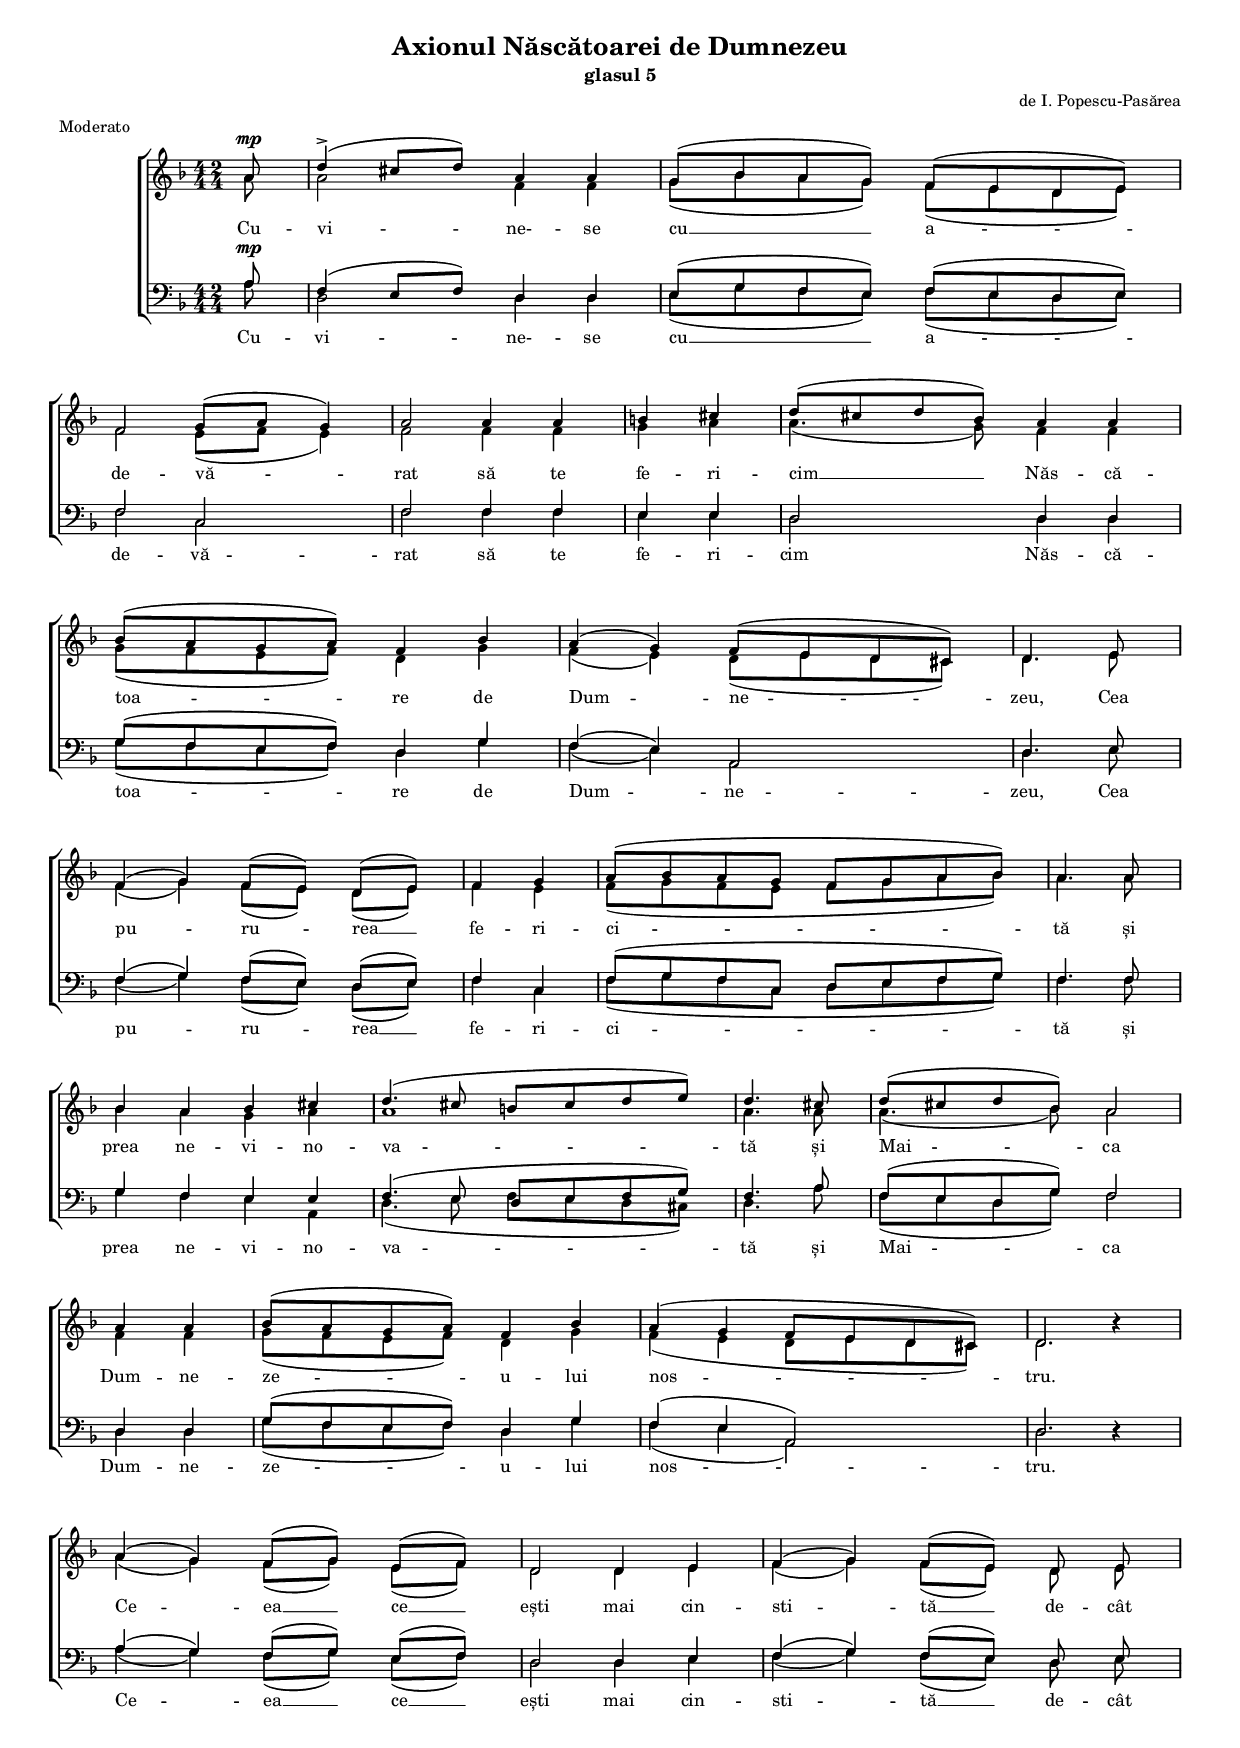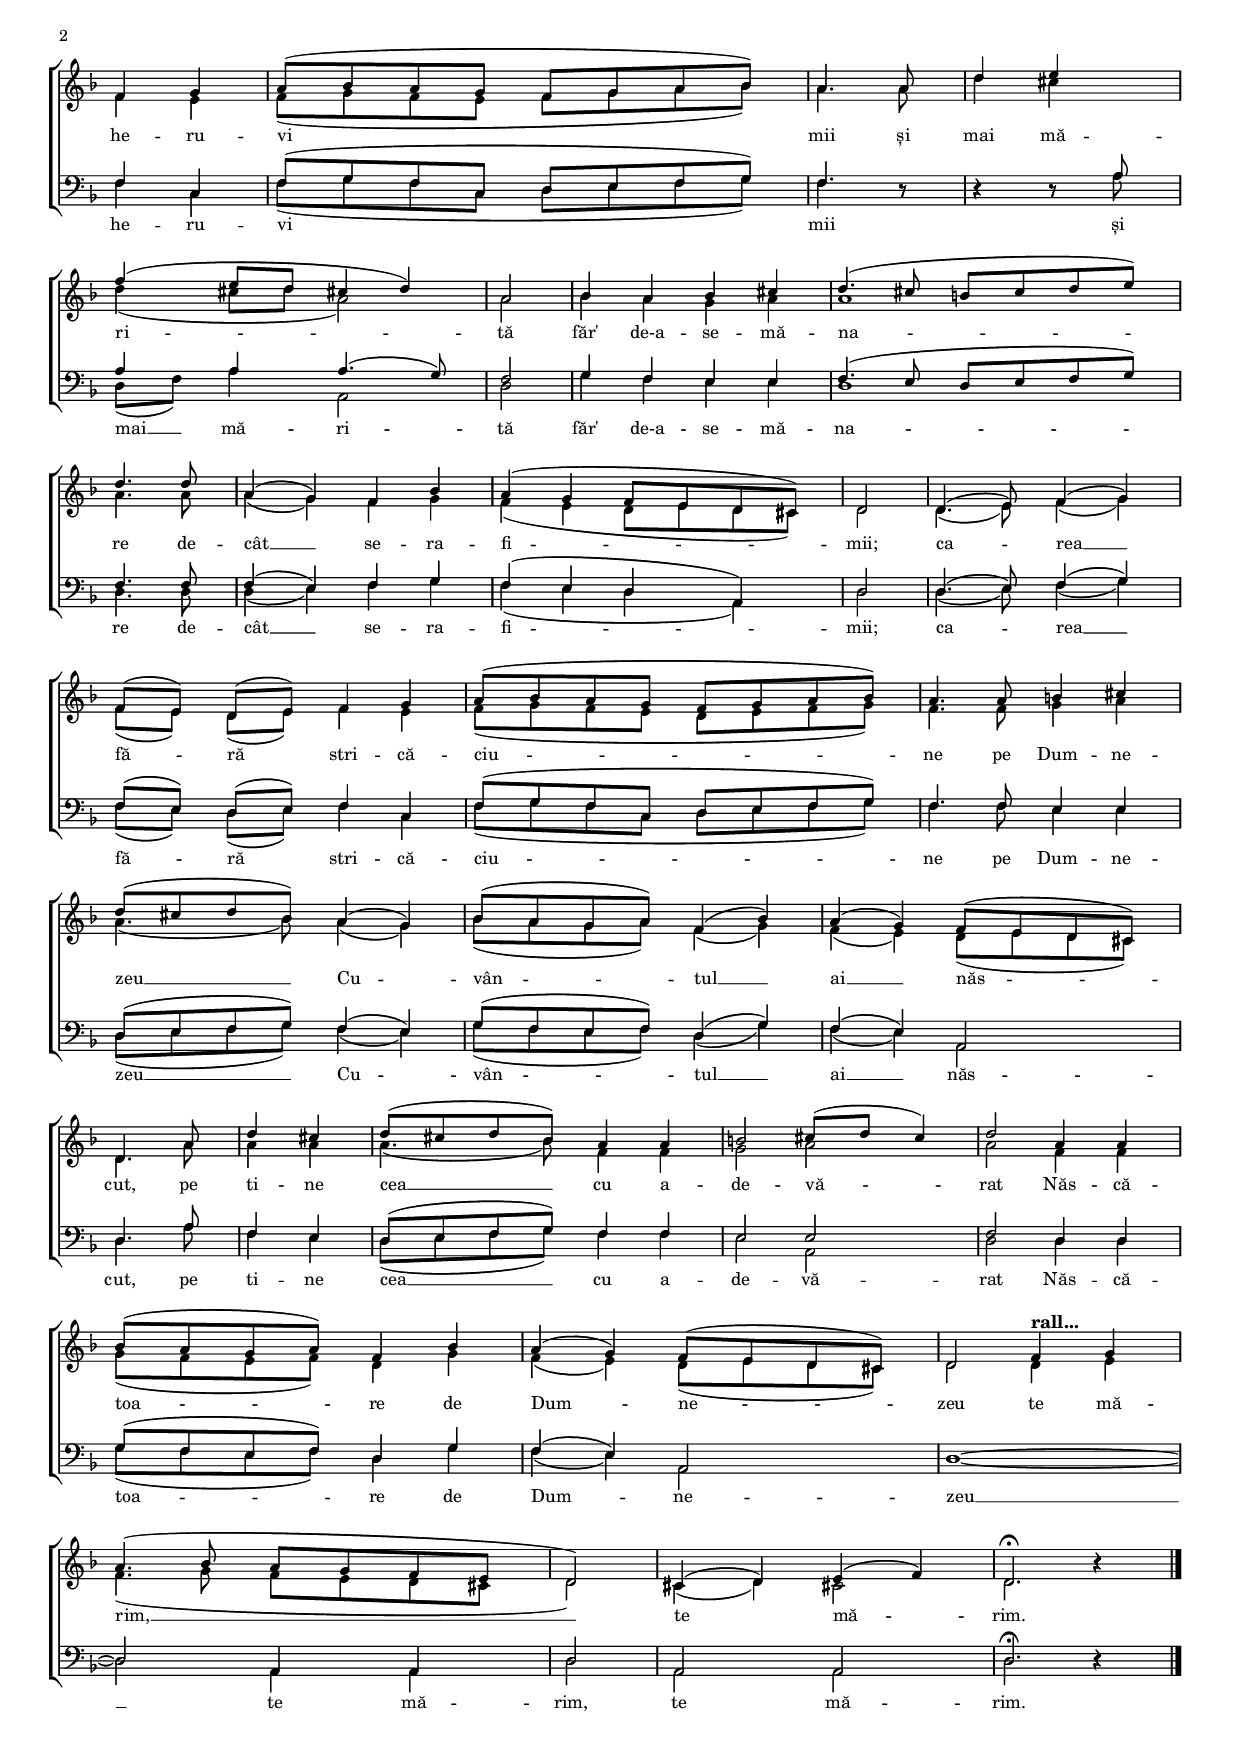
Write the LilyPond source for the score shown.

\version "2.19.80"
\include "defines.ly"
midiTempo = 
  \midi {
    \tempo 4 = 90
    }


\include "preamble.ly"

\header {
  title = "Axionul Născătoarei de Dumnezeu"
  subtitle = "glasul 5"
  composer = "de I. Popescu-Pasărea"
  meter = "Moderato"
}

global = {
  \globalPreamble
  \key d \minor
  \override Staff.TimeSignature.stencil = #ly:text-interface::print
  \override Staff.TimeSignature.text = #mixedTimeSigMarkup
  \time 2/4
}

womenWords = \lyricmode {
  Cu -- vi -- ne- -- se cu __ a -- de -- vă -- rat
  să te fe -- ri -- cim __ Năs -- că -- toa -- re de Dum -- ne -- zeu,
  Cea pu -- ru -- rea __ fe -- ri -- ci -- tă
  și prea ne -- vi -- no -- va -- tă
  și Mai -- ca Dum -- ne -- ze -- u -- lui nos -- tru.
  Ce -- ea __ ce __ ești mai cin -- sti -- tă __ de -- cât he -- ru -- vi mii
  și mai mă -- ri -- tă făr' de-a -- se -- mă -- na -- re
  de -- cât __ se -- ra -- fi -- mii;
  ca -- rea __ fă -- ră stri -- că -- ciu -- ne
  pe Dum -- ne -- zeu __ Cu -- vân -- tul __ ai __ năs -- cut,
  pe ti -- ne cea __ cu a -- de -- vă -- rat
  Năs -- că -- toa -- re de Dum -- ne -- zeu
  te mă -- rim, __ te mă -- rim.
}

menWords = \lyricmode {
  Cu -- vi -- ne- -- se cu __ a -- de -- vă -- rat
  să te fe -- ri -- cim Năs -- că -- toa -- re de Dum -- ne -- zeu,
  Cea pu -- ru -- rea __ fe -- ri -- ci -- tă
  și prea ne -- vi -- no -- va -- tă
  și Mai -- ca Dum -- ne -- ze -- u -- lui nos -- tru.
  Ce -- ea __ ce __ ești mai cin -- sti -- tă __ de -- cât he -- ru -- vi mii
  și mai __ mă -- ri -- tă făr' de-a -- se -- mă -- na -- re
  de -- cât __ se -- ra -- fi -- mii;
  ca -- rea __ fă -- ră stri -- că -- ciu -- ne
  pe Dum -- ne -- zeu __ Cu -- vân -- tul __ ai __ năs -- cut,
  pe ti -- ne cea __ cu a -- de -- vă -- rat
  Năs -- că -- toa -- re de Dum -- ne -- zeu __
  te mă -- rim, te mă -- rim.
}

sopMusic = \relative c' {
  \cadenzaOn
  \accidentalStyle forget

  % Cuvine-se cu adevărat
  a'8^\mp \bar "|"
  d4(^\accent cis8[ d8)] a4 a4 \bar "|"
  g8([ bes8 a8 g8)] f8([ e8 d8 e8)] \bar "|"
  f2 g8([ a8] g4) \bar "|"
  a2

  % să te fericim Născătoare de Dumnezeu
  a4 a4 \bar "|"
  b4 cis4 \bar "|"
  d8([ cis8 d8 bes)] a4 a4 \bar "|"
  bes8([ a8 g8 a8)] f4 bes4 \bar "|"
  a4( g4) f8([ e8 d8 cis8)] \bar "|"
  d4.

  % cea pururea fericită
  e8 \bar "|"
  f4( g4) f8([ e8)] d8([ e8)] \bar "|"
  f4 g4 \bar "|"
  a8([ bes8 a8 g8] f8[ g8 a8 bes8)] \bar "|"
  a4.

  % și prea nevinovată
  a8 \bar "|"
  bes4 a4 bes4 cis4 \bar "|"
  d4.( cis8
  \accidentalStyle no-reset
  b8[ cis8 d8 e8)] \bar "|"
  \accidentalStyle forget
  d4.

  % și Maica Dumnezeului nostru.
  cis8 \bar "|"
  d8([ cis8 d8 bes8)] a2 \bar "|"
  a4 a4 \bar "|"
  bes8([ a8 g8 a8)] f4 bes4 \bar "|"
  a4( g4 f8[ e8 d8 cis8)] \bar "|"
  d2. b'4\rest \bar "|"

  % Ceea ce ești mai cinstită decât heruvimii
  a4( g4) f8([ g8)] e8([ f8)] \bar "|"
  d2 d4 e4 \bar "|"
  f4( g4) f8([ e8)] d8 e8 \bar "|"
  f4 g4 \bar "|"
  a8([ bes8 a8 g8] f8[ g8 a8 bes8)] \bar "|"
  a4.

  % și mai mărită făr' de-asemănare
  a8 \bar "|"
  d4 e4 \bar "|"
  f4( e8[ d8] cis4 d4) \bar "|"
  a2 \bar "|"
  bes4 a4 bes4 cis4 \bar "|"
  d4.( cis8
  \accidentalStyle no-reset
  b8[ cis8 d8 e8)] \bar "|"
  \accidentalStyle forget
  d4.

  % decât serafimii;
  d8 \bar "|"
  a4( g4) f4 bes4 \bar "|"
  a4( g4 f8[ e8 d8 cis8)] \bar "|"
  d2 \bar "|"

  % carea fără stricăciune
  d4.( e8) f4( g4) \bar "|"
  f8([ e8)] d8([ e8)] f4 g4 \bar "|"
  a8([ bes8 a8 g8] f8[ g8 a8 bes8)] \bar "|"
  a4.

  % pe Dumnezeu Cuvântul ai născut,
  a8 b4 cis4 \bar "|"
  d8([ cis8 d8 bes8)] a4( g4) \bar "|"
  bes8([ a8 g8 a8)] f4( bes4) \bar "|"
  a4( g4) f8([ e8 d8 cis8)] \bar "|"
  d4.

  % pe tine cea cu adevărat
  a'8 \bar "|"
  d4 cis4 \bar "|"
  d8([ cis8 d8 bes8)] a4 a4 \bar "|"
  b2 cis8([ d8]
  \accidentalStyle no-reset
  cis4) \bar "|"
  \accidentalStyle forget
  d2

  % Născătoare de Dumnezeu
  a4 a4 \bar "|"
  bes8([ a8 g8 a8)] f4 bes4 \bar "|"
  a4( g4) f8([ e8 d8 cis8)] \bar "|"
  d2

  % te mărim, te mărim
  f4^\rallMarkup g4 \bar "|"
  a4.( bes8 a8[ g8 f8 e8] \bar "|"
  d2) \bar "|"
  cis4( d4) e4( f4) \bar "|"
  d2.^\fermata b'4\rest \bar "|."
}

altoMusic = \relative c' {
  \cadenzaOn
  \accidentalStyle forget

  % Cuvine-se cu adevărat
  a'8
  a2 f4 f4
  g8([ bes8 a8 g8)] f8([ e8 d8 e8)]
  f2 e8([ f8] e4)
  f2

  % să te fericim Născătoare de Dumnezeu
  f4 f4
  g4 a4
  a4.( g8) f4 f4
  g8([ f8 e8 f8)] d4 g4
  f4( e4) d8([ e8 d8 cis8)]
  d4.

  % cea pururea fericită
  e8
  f4( g4) f8([ e8)] d8([ e8)]
  f4 e4
  f8([ g8 f8 e8] f8[ g8 a8 bes8)]
  a4.

  % și prea nevinovată
  a8
  bes4 a4 g4 a4
  a1
  a4.

  % și Maica Dumnezeului nostru.
  a8
  a4.( bes8) a2
  f4 f4
  g8([ f8 e8 f8)] d4 g4
  f4( e4 d8[ e8 d8 cis8)]
  d2. b'4\rest

  % Ceea ce ești mai cinstită decât heruvimii
  a4( g4) f8([ g8)] e8([ f8)]
  d2 d4 e4
  f4( g4) f8([ e8)] d8 e8
  f4 e4
  f8([ g8 f8 e8] f8[ g8 a8 bes8)]
  a4.

  % și mai mărită făr' de-asemănare
  a8
  d4 cis4
  d4( cis8[ d8] a2)
  a2
  bes4 a4 g4 a4
  a1
  a4.

  % decât serafimii;
  a8
  a4( g4) f4 g4
  f4( e4 d8[ e8 d8 cis8)]
  d2

  % carea fără stricăciune
  d4.( e8) f4( g4)
  f8([ e8)] d8([ e8)] f4 e4
  f8([ g8 f8 e8] d8[ e8 f8 g8)]
  f4.

  % pe Dumnezeu Cuvântul ai născut,
  f8 g4 a4
  a4.( bes8) a4( g4)
  bes8([ a8 g8 a8)] f4( g4)
  f4( e4) d8([ e8 d8 cis8)]
  d4.

  % pe tine cea cu adevărat
  a'8
  a4 a4
  a4.( bes8) f4 f4
  g2 a2
  a2

  % Născătoare de Dumnezeu
  f4 f4
  g8([ f8 e8 f8)] d4 g4
  f4( e4) d8([ e8 d8 cis8)]
  d2

  % te mărim, te mărim
  d4 e4
  f4.( g8 f8[ e8 d8 cis8]
  d2)
  cis4( d4) cis2
  d2. b'4\rest
}

tenorMusic = \relative c' {
  \cadenzaOn
  \accidentalStyle forget

  % Cuvine-se cu adevărat
  a8^\mp
  f4( e8[ f8)] d4 d4
  e8([ g8 f8 e8)] f8([ e8 d8 e8)]
  f2 c2
  f2
  
  % să te fericim Născătoare de Dumnezeu
  f4 f4
  e4 e4
  d2 d4 d4
  g8([ f8 e8 f8)] d4 g4
  f4( e4) a,2
  d4.

  % cea pururea fericită
  e8
  f4( g4) f8([ e8)] d8([ e8)]
  f4 c4
  f8([ g8 f8 c8] d8[ e8 f8 g8)]
  f4.

  % și prea nevinovată
  f8
  g4 f4 e4 e4
  f4.( e8 d8[ e8 f8 g8)]
  f4.

  % și Maica Dumnezeului nostru.
  a8
  f8([ e8 d8 g8)] f2
  d4 d4
  g8([ f8 e8 f8)] d4 g4
  f4( e4 a,2)
  d2. d4\rest
  
  % Ceea ce ești mai cinstită decât heruvimii
  a'4( g4) f8([ g8)] e8([ f8)]
  d2 d4 e4
  f4( g4) f8([ e8)] d8 e8
  f4 c4
  f8([ g8 f8 c8] d8[ e8 f8 g8)]
  f4.

  % și mai mărită făr' de-asemănare
  d8\rest
  d4\rest d8\rest a'8
  a4 a4 a4.( g8)
  f2
  g4 f4 e4 e4
  f4.( e8 d8[ e8 f8 g8)]
  f4.

  % decât serafimii;
  f8
  f4( e4) f4 g4
  f4( e4 d4 a4)
  d2

  % carea fără stricăciune
  d4.( e8) f4( g4)
  f8([ e8)] d8([ e8)] f4 c4
  f8([ g8 f8 c8] d8[ e8 f8 g8)]
  f4.

  % pe Dumnezeu Cuvântul ai născut,
  f8 e4 e4
  d8([ e8 f8 g8)] f4( e4)
  g8([ f8 e8 f8)] d4( g4)
  f4( e4) a,2
  d4.

  % pe tine cea cu adevărat
  a'8
  f4 e4
  d8([ e8 f8 g8)] f4 f4
  e2 e2
  f2

  % Născătoare de Dumnezeu
  d4 d4
  g8([ f8 e8 f8)] d4 g4
  f4( e4) a,2
  d1~
  d2
  
  % te mărim, te mărim
  a4 a4
  d2
  a2 a2
  d2. d4\rest
}

bassMusic = \relative c' {
  \cadenzaOn
  \accidentalStyle forget

  % Cuvine-se cu adevărat
  a8
  d,2 d4 d4
  e8([ g8 f8 e8)] f8([ e8 d8 e8)]
  f2 c2
  f2
  
  % să te fericim Născătoare de Dumnezeu
  f4 f4
  e4 e4
  d2 d4 d4
  g8([ f8 e8 f8)] d4 g4
  f4( e4) a,2
  d4.

  % cea pururea fericită
  e8
  f4( g4) f8([ e8)] d8([ e8)]
  f4 c4
  f8([ g8 f8 c8] d8[ e8 f8 g8)]
  f4.

  % și prea nevinovată
  f8
  g4 f4 e4 a,4
  d4.( e8 f8[ e8 d8 cis8)]
  d4.

  % și Maica Dumnezeului nostru.
  a'8
  f8([ e8 d8 g8)] f2
  d4 d4
  g8([ f8 e8 f8)] d4 g4
  f4( e4 a,2)
  d2. d4\rest
  
  % Ceea ce ești mai cinstită decât heruvimii
  a'4( g4) f8([ g8)] e8([ f8)]
  d2 d4 e4
  f4( g4) f8([ e8)] d8 e8
  f4 c4
  f8([ g8 f8 c8] d8[ e8 f8 g8)]
  f4.

  % și mai mărită făr' de-asemănare
  d8\rest
  d4\rest d8\rest a'8
  d,8([ f8)] a4 a,2
  d2
  g4 f4 e4 e4
  d1
  d4.

  % decât serafimii;
  d8
  d4( e4) f4 g4
  f4( e4 d4 a4)
  d2

  % carea fără stricăciune
  d4.( e8) f4( g4)
  f8([ e8)] d8([ e8)] f4 c4
  f8([ g8 f8 c8] d8[ e8 f8 g8)]
  f4.

  % pe Dumnezeu Cuvântul ai născut,
  f8 e4 e4
  d8([ e8 f8 g8)] f4( e4)
  g8([ f8 e8 f8)] d4( g4)
  f4( e4) a,2
  d4.

  % pe tine cea cu adevărat
  a'8
  f4 e4
  d8([ e8 f8 g8)] f4 f4
  e2 a,2
  d2

  % Născătoare de Dumnezeu
  d4 d4
  g8([ f8 e8 f8)] d4 g4
  f4( e4) a,2
  \wholeNotesOverlap
  d1~
  d2
  
  % te mărim, te mărim
  a4 a4
  d2
  a2 a2
  d2.^\fermata d4\rest
}

\include "two-staves.ly"
